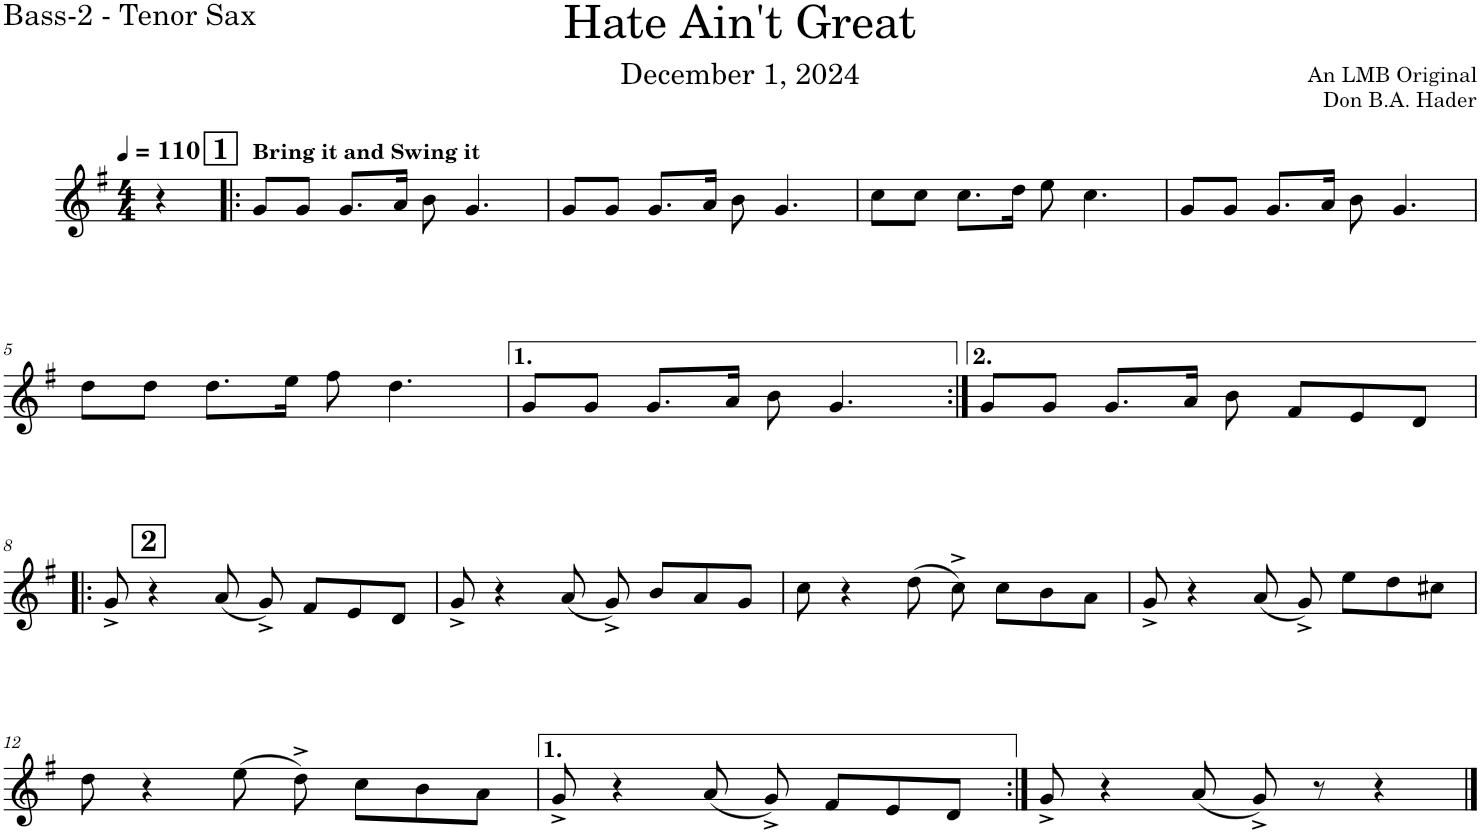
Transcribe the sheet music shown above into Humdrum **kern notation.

**kern
*part1
*staff1
*I"Bass 2 - Tenor Sax
*I'T. Sax. 4
*clefG2
*Trd8c14
*k[f#]
*M4/4
*MM110
=
4r
!!LO:REH:place=s1:a:B:cj:fs=14:t=1
=1!|:
!LO:TX:a:B:t=Bring it and Swing it
8g/L
8g/J
8.g/L
16a/Jk
8b\
4.g/
=2
8g/L
8g/J
8.g/L
16a/Jk
8b\
4.g/
=3
8cc\L
8cc\J
8.cc\L
16dd\Jk
8ee\
4.cc\
=4
8g/L
8g/J
8.g/L
16a/Jk
8b\
4.g/
!!LO:LB:g=z
=5
8dd\L
8dd\J
8.dd\L
16ee\Jk
8ff#\
4.dd\
=6
8g/L
8g/J
8.g/L
16a/Jk
8b\
4.g/
=7:|!
8g/L
8g/J
8.g/L
16a/Jk
8b\
8f#/L
8e/
8d/J
!!LO:LB:g=z
!!LO:REH:place=s1:a:B:cj:fs=14:t=2:qo=0.5
=8!|:
8g^/
4r
(8a/
8g^</)
8f#/L
8e/
8d/J
=9
8g^/
4r
(8a/
8g^</)
8b/L
8a/
8g/J
=10
8cc\
4r
(8dd\
8cc^\)
8cc\L
8b\
8a\J
=11
8g^/
4r
(8a/
8g^</)
8ee\L
8dd\
8cc#X\J
!!LO:LB:g=z
=12
8dd\
4r
(8ee\
8dd^\)
8cc\L
8b\
8a\J
=13
8g^/
4r
(8a/
8g^</)
8f#/L
8e/
8d/J
=14:|!
8g^/
4r
(8a/
8g^</)
8r
4r
==
*-
